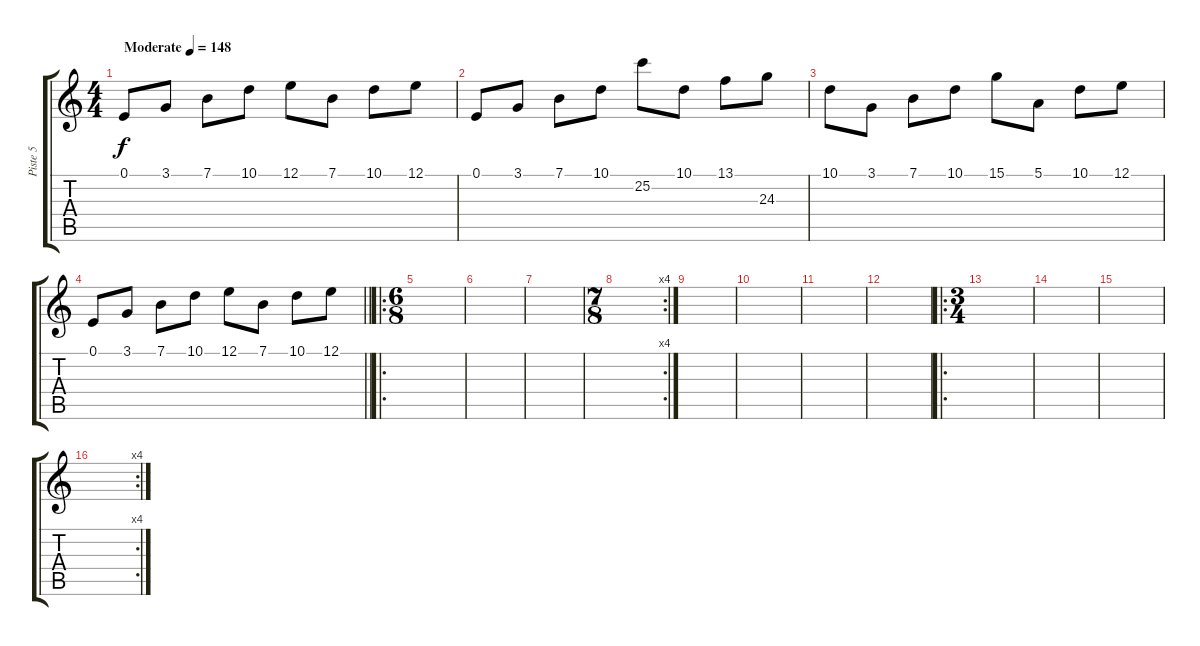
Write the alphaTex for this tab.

\track ("Piste 5" "Piste 5") {instrument acousticgrandpiano}
\staff {score tabs}
\tuning (E4 B3 G3 D3 A2 E2) {hide}
\ts (4 4)
\tempo (148 "Moderate")
\clef g2
\ks c
0.1.8{dy f instrument acousticgrandpiano} 3.1.8 7.1.8 10.1.8 12.1.8 7.1.8 10.1.8 12.1.8 |
0.1.8 3.1.8 7.1.8 10.1.8 25.2.8 10.1.8 13.1.8 24.3.8 |
10.1.8 3.1.8 7.1.8 10.1.8 15.1.8 5.1.8 10.1.8 12.1.8 |
\barLineRight lightlight
0.1.8 3.1.8 7.1.8 10.1.8 12.1.8 7.1.8 10.1.8 12.1.8 |
\ro
\ts (6 8)
\section ("" "")
|
|
|
\rc 4
\ts (7 8)
|
|
|
|
|
\ro
\ts (3 4)
|
|
|
\rc 4
